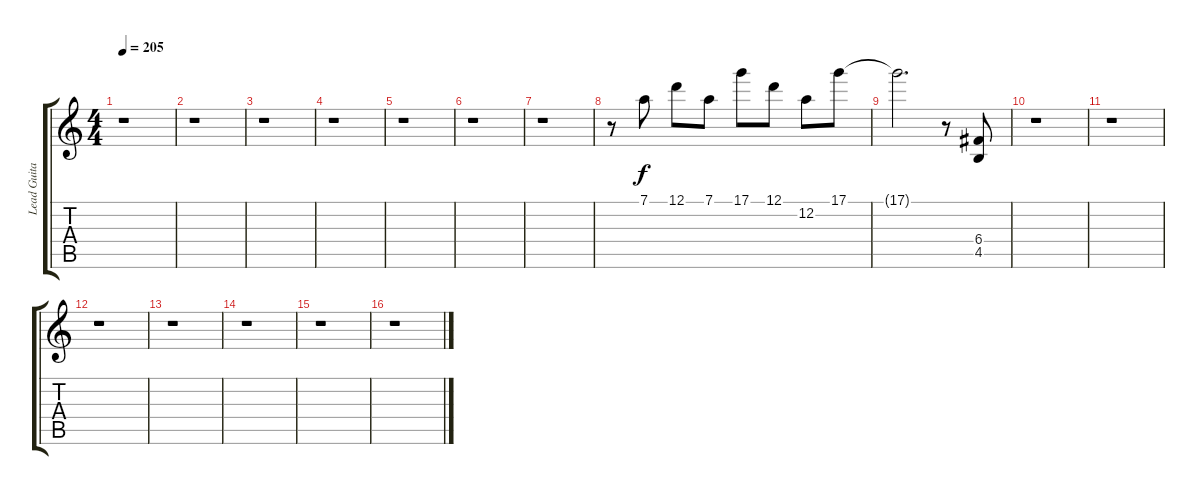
\track ("Lead Guitar I" "Lead Guita") {instrument distortionguitar}
\staff {score tabs}
\tuning (D4 A3 F3 C3 G2 D2) {hide}
\ts (4 4)
\tempo 205
\clef g2
\ks c
r.1{dy f} |
r.1 |
r.1 |
r.1 |
r.1 |
r.1 |
r.1 |
r.8 7.1.8{instrument guitarharmonics} 12.1.8 7.1.8 17.1.8 12.1.8 12.2.8 17.1.8 |
17.1{t}.2{d} r.8 (6.4 4.5).8{instrument distortionguitar} |
r.1 |
r.1 |
r.1 |
r.1 |
r.1 |
r.1 |
r.1
